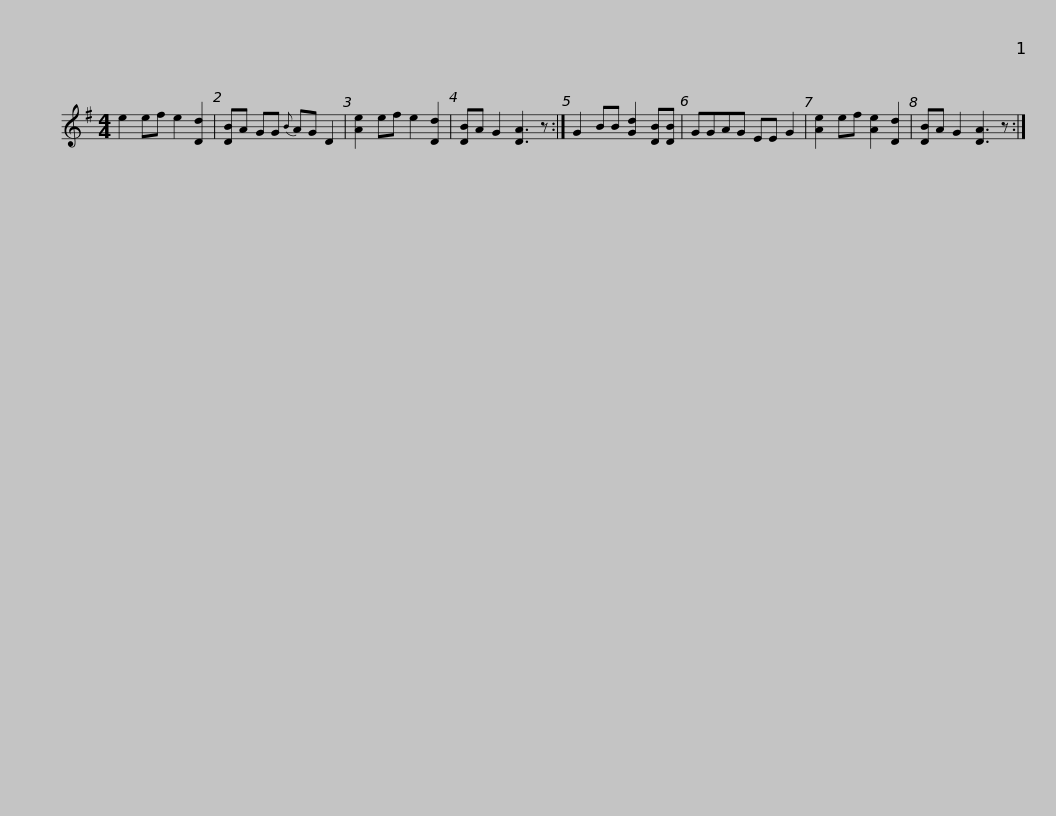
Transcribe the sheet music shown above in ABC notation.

X:1
L:1/8
M:4/4
I:linebreak $
K:G
V:1 treble
V:1
 e2 ef e2 [Dd]2 | [DB]A GG{B} AG D2 | [Ae]2 ef e2 [Dd]2 | [DB]A G2 [DA]3 z :| G2 BB [Gd]2 [DB][DB] | %5
 GGAG EE G2 | [Ae]2 ef [Ae]2 [Dd]2 |$ [DB]A G2 [DA]3 z :| %8
